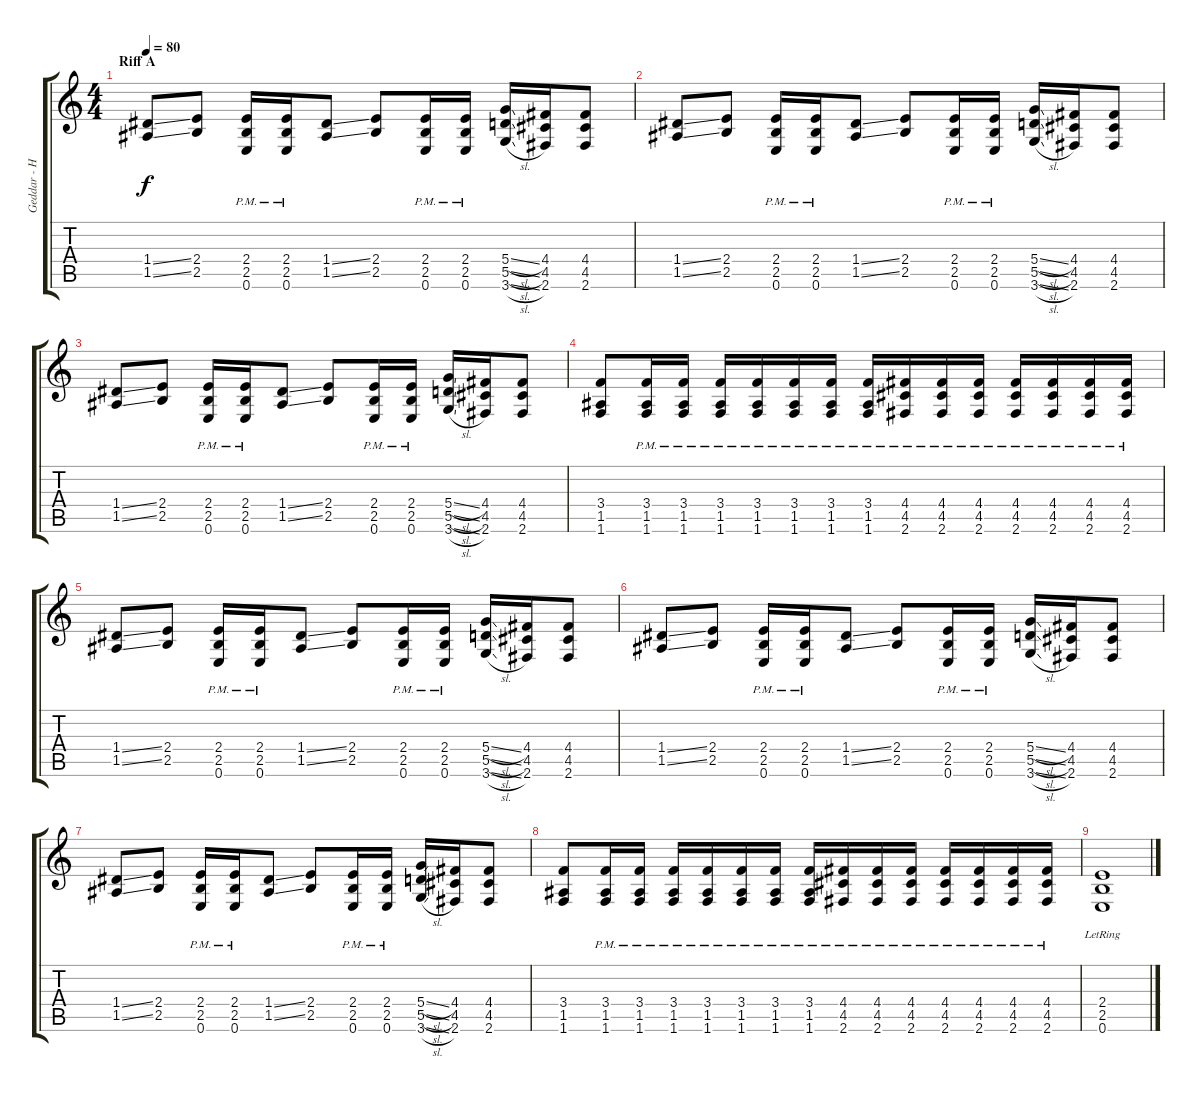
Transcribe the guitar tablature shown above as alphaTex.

\track ("Geddar - Hævi Henning" "Geddar - H") {instrument distortionguitar}
\staff {score tabs}
\tuning (E4 B3 G3 D3 A2 E2) {hide}
\ts (4 4)
\section ("" "Riff A")
\tempo 80
\clef g2
\ks c
(1.4{ss} 1.5{ss}).8{dy f} (2.4 2.5).8 (2.4{pm} 2.5{pm} 0.6{pm}).16 (2.4{pm} 2.5{pm} 0.6{pm}).16 (1.4{ss} 1.5{ss}).8 (2.4 2.5).8 (2.4{pm} 2.5{pm} 0.6{pm}).16 (2.4{pm} 2.5{pm} 0.6{pm}).16 (5.4{sl} 5.5{sl} 3.6{sl}).16 (4.4 4.5 2.6).16 (4.4 4.5 2.6).8 |
(1.4{ss} 1.5{ss}).8 (2.4 2.5).8 (2.4{pm} 2.5{pm} 0.6{pm}).16 (2.4{pm} 2.5{pm} 0.6{pm}).16 (1.4{ss} 1.5{ss}).8 (2.4 2.5).8 (2.4{pm} 2.5{pm} 0.6{pm}).16 (2.4{pm} 2.5{pm} 0.6{pm}).16 (5.4{sl} 5.5{sl} 3.6{sl}).16 (4.4 4.5 2.6).16 (4.4 4.5 2.6).8 |
(1.4{ss} 1.5{ss}).8 (2.4 2.5).8 (2.4{pm} 2.5{pm} 0.6{pm}).16 (2.4{pm} 2.5{pm} 0.6{pm}).16 (1.4{ss} 1.5{ss}).8 (2.4 2.5).8 (2.4{pm} 2.5{pm} 0.6{pm}).16 (2.4{pm} 2.5{pm} 0.6{pm}).16 (5.4{sl} 5.5{sl} 3.6{sl}).16 (4.4 4.5 2.6).16 (4.4 4.5 2.6).8 |
(3.4 1.5 1.6).8 (3.4{pm} 1.5{pm} 1.6{pm}).16 (3.4{pm} 1.5{pm} 1.6{pm}).16 (3.4{pm} 1.5{pm} 1.6{pm}).16 (3.4{pm} 1.5{pm} 1.6{pm}).16 (3.4{pm} 1.5{pm} 1.6{pm}).16 (3.4{pm} 1.5{pm} 1.6{pm}).16 (3.4{pm} 1.5{pm} 1.6{pm}).16 (4.4{pm} 4.5{pm} 2.6{pm}).16 (4.4{pm} 4.5{pm} 2.6{pm}).16 (4.4{pm} 4.5{pm} 2.6{pm}).16 (4.4{pm} 4.5{pm} 2.6{pm}).16 (4.4{pm} 4.5{pm} 2.6{pm}).16 (4.4{pm} 4.5{pm} 2.6{pm}).16 (4.4{pm} 4.5{pm} 2.6{pm}).16 |
(1.4{ss} 1.5{ss}).8 (2.4 2.5).8 (2.4{pm} 2.5{pm} 0.6{pm}).16 (2.4{pm} 2.5{pm} 0.6{pm}).16 (1.4{ss} 1.5{ss}).8 (2.4 2.5).8 (2.4{pm} 2.5{pm} 0.6{pm}).16 (2.4{pm} 2.5{pm} 0.6{pm}).16 (5.4{sl} 5.5{sl} 3.6{sl}).16 (4.4 4.5 2.6).16 (4.4 4.5 2.6).8 |
(1.4{ss} 1.5{ss}).8 (2.4 2.5).8 (2.4{pm} 2.5{pm} 0.6{pm}).16 (2.4{pm} 2.5{pm} 0.6{pm}).16 (1.4{ss} 1.5{ss}).8 (2.4 2.5).8 (2.4{pm} 2.5{pm} 0.6{pm}).16 (2.4{pm} 2.5{pm} 0.6{pm}).16 (5.4{sl} 5.5{sl} 3.6{sl}).16 (4.4 4.5 2.6).16 (4.4 4.5 2.6).8 |
(1.4{ss} 1.5{ss}).8 (2.4 2.5).8 (2.4{pm} 2.5{pm} 0.6{pm}).16 (2.4{pm} 2.5{pm} 0.6{pm}).16 (1.4{ss} 1.5{ss}).8 (2.4 2.5).8 (2.4{pm} 2.5{pm} 0.6{pm}).16 (2.4{pm} 2.5{pm} 0.6{pm}).16 (5.4{sl} 5.5{sl} 3.6{sl}).16 (4.4 4.5 2.6).16 (4.4 4.5 2.6).8 |
(3.4 1.5 1.6).8 (3.4{pm} 1.5{pm} 1.6{pm}).16 (3.4{pm} 1.5{pm} 1.6{pm}).16 (3.4{pm} 1.5{pm} 1.6{pm}).16 (3.4{pm} 1.5{pm} 1.6{pm}).16 (3.4{pm} 1.5{pm} 1.6{pm}).16 (3.4{pm} 1.5{pm} 1.6{pm}).16 (3.4{pm} 1.5{pm} 1.6{pm}).16 (4.4{pm} 4.5{pm} 2.6{pm}).16 (4.4{pm} 4.5{pm} 2.6{pm}).16 (4.4{pm} 4.5{pm} 2.6{pm}).16 (4.4{pm} 4.5{pm} 2.6{pm}).16 (4.4{pm} 4.5{pm} 2.6{pm}).16 (4.4{pm} 4.5{pm} 2.6{pm}).16 (4.4{pm} 4.5{pm} 2.6{pm}).16 |
(2.4 2.5 0.6{lr}).1
